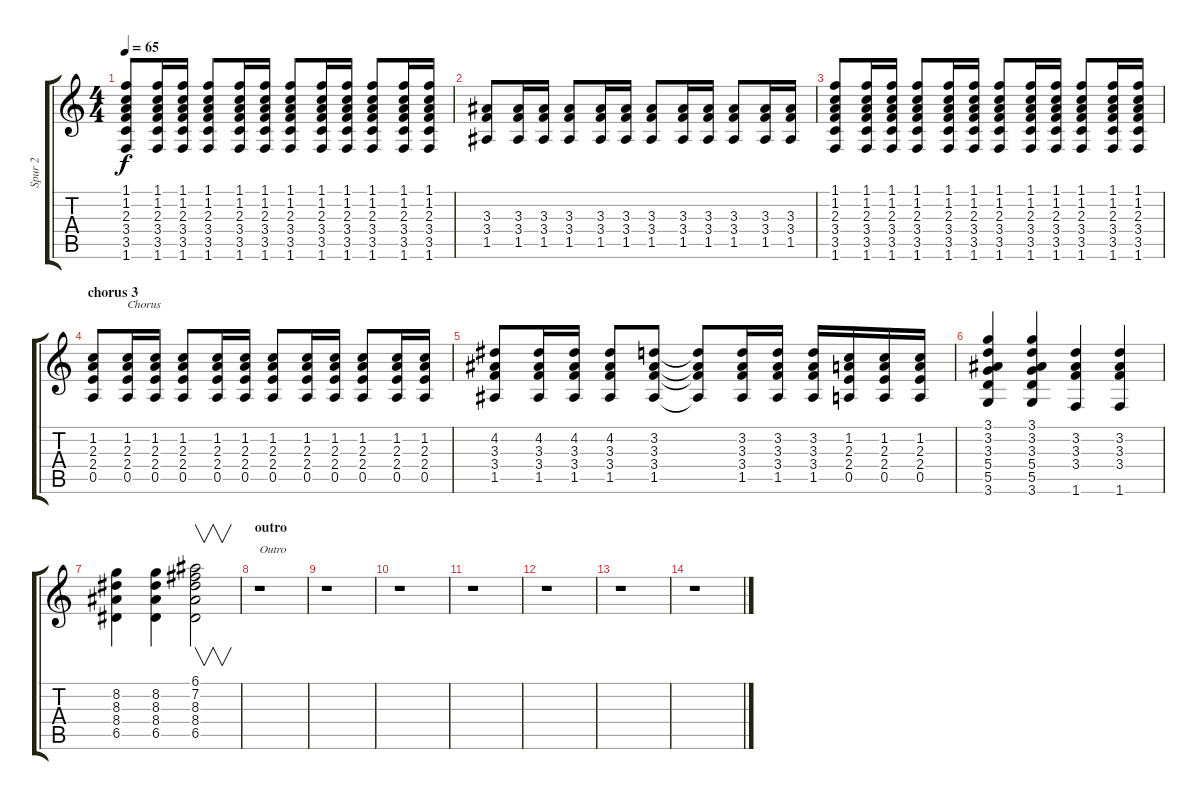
\track ("Spur 2" "Spur 2") {instrument acousticguitarsteel}
\staff {score tabs}
\tuning (E4 B3 G3 D3 A2 E2) {hide}
\ts (4 4)
\tempo 65
\clef g2
\ks c
(1.1 1.2 2.3 3.4 3.5 1.6).8{dy f} (1.1 1.2 2.3 3.4 3.5 1.6).16 (1.1 1.2 2.3 3.4 3.5 1.6).16 (1.1 1.2 2.3 3.4 3.5 1.6).8 (1.1 1.2 2.3 3.4 3.5 1.6).16 (1.1 1.2 2.3 3.4 3.5 1.6).16 (1.1 1.2 2.3 3.4 3.5 1.6).8 (1.1 1.2 2.3 3.4 3.5 1.6).16 (1.1 1.2 2.3 3.4 3.5 1.6).16 (1.1 1.2 2.3 3.4 3.5 1.6).8 (1.1 1.2 2.3 3.4 3.5 1.6).16 (1.1 1.2 2.3 3.4 3.5 1.6).16 |
(3.3 3.4 1.5).8 (3.3 3.4 1.5).16 (3.3 3.4 1.5).16 (3.3 3.4 1.5).8 (3.3 3.4 1.5).16 (3.3 3.4 1.5).16 (3.3 3.4 1.5).8 (3.3 3.4 1.5).16 (3.3 3.4 1.5).16 (3.3 3.4 1.5).8 (3.3 3.4 1.5).16 (3.3 3.4 1.5).16 |
(1.1 1.2 2.3 3.4 3.5 1.6).8 (1.1 1.2 2.3 3.4 3.5 1.6).16 (1.1 1.2 2.3 3.4 3.5 1.6).16 (1.1 1.2 2.3 3.4 3.5 1.6).8 (1.1 1.2 2.3 3.4 3.5 1.6).16 (1.1 1.2 2.3 3.4 3.5 1.6).16 (1.1 1.2 2.3 3.4 3.5 1.6).8 (1.1 1.2 2.3 3.4 3.5 1.6).16 (1.1 1.2 2.3 3.4 3.5 1.6).16 (1.1 1.2 2.3 3.4 3.5 1.6).8 (1.1 1.2 2.3 3.4 3.5 1.6).16 (1.1 1.2 2.3 3.4 3.5 1.6).16 |
\section ("" "chorus 3")
(1.2 2.3 2.4 0.5).8 (1.2 2.3 2.4 0.5).16{txt "Chorus"} (1.2 2.3 2.4 0.5).16 (1.2 2.3 2.4 0.5).8 (1.2 2.3 2.4 0.5).16 (1.2 2.3 2.4 0.5).16 (1.2 2.3 2.4 0.5).8 (1.2 2.3 2.4 0.5).16 (1.2 2.3 2.4 0.5).16 (1.2 2.3 2.4 0.5).8 (1.2 2.3 2.4 0.5).16 (1.2 2.3 2.4 0.5).16 |
(4.2 3.3 3.4 1.5).8 (4.2 3.3 3.4 1.5).16 (4.2 3.3 3.4 1.5).16 (4.2 3.3 3.4 1.5).8 (3.2 3.3 3.4 1.5).8 (3.2{t} 3.3{t} 3.4{t} 1.5{t}).8 (3.2 3.3 3.4 1.5).16 (3.2 3.3 3.4 1.5).16 (3.2 3.3 3.4 1.5).16 (1.2 2.3 2.4 0.5).16 (1.2 2.3 2.4 0.5).16 (1.2 2.3 2.4 0.5).16 |
(3.1 3.2 3.3 5.4 5.5 3.6).4 (3.1 3.2 3.3 5.4 5.5 3.6).4 (3.2 3.3 3.4 1.6).4 (3.2 3.3 3.4 1.6).4 |
(8.2 8.3 8.4 6.5).4 (8.2 8.3 8.4 6.5).4 (6.1 7.2 8.3 8.4 6.5).2{v} |
\section ("" "outro")
r.1{txt "Outro"} |
r.1 |
r.1 |
r.1 |
r.1 |
r.1 |
r.1
